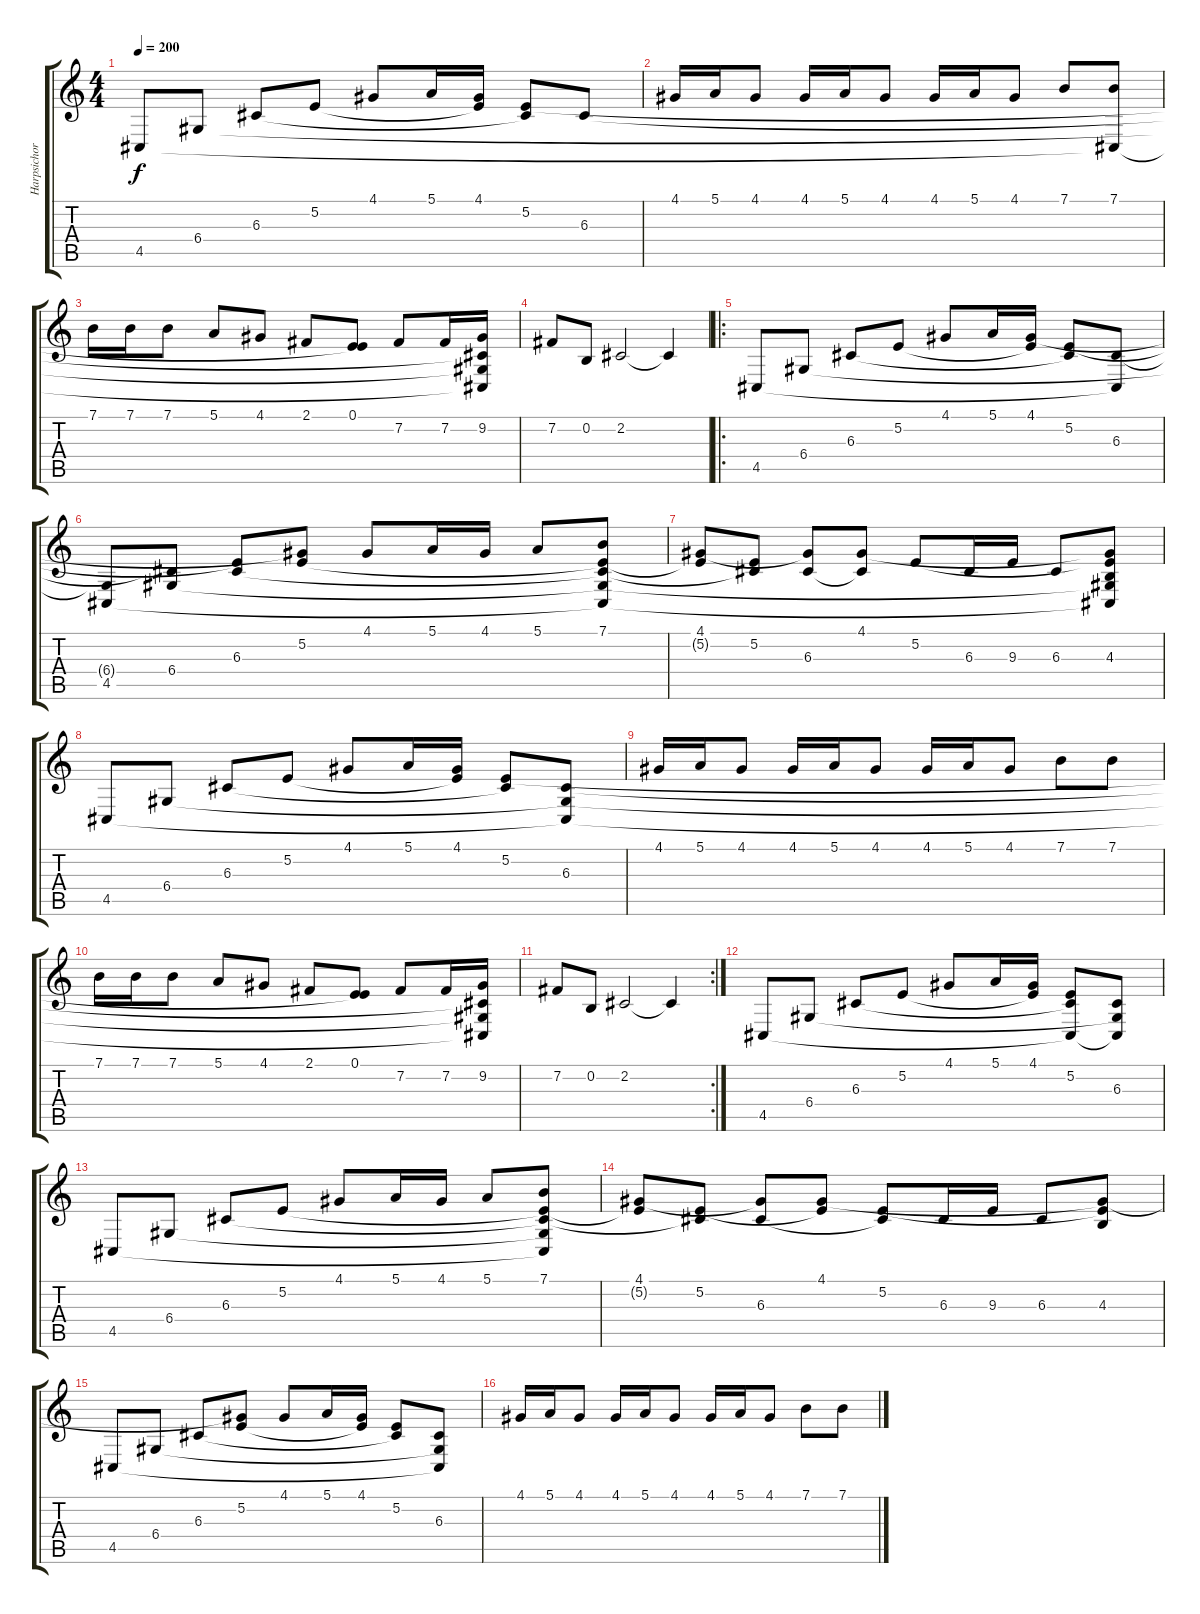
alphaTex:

\track ("Harpsichord" "Harpsichor") {instrument harpsichord}
\staff {score tabs}
\tuning (E4 B3 G3 D3 A2 E2) {hide}
\ts (4 4)
\tempo 200
\clef g2
\ks c
4.5.8{dy f} 6.4.8 6.3.8 5.2.8 4.1.8 5.1.16 (4.1 5.2{t}).16 (5.2 6.3{t}).8 6.3.8 |
4.1.16 5.1.16 4.1.8 4.1.16 5.1.16 4.1.8 4.1.16 5.1.16 4.1.8 7.1.8 (7.1 4.5{t}).8 |
7.1.16 7.1.16 7.1.8 5.1.8 4.1.8 2.1.8 (0.1 5.2{t}).8 7.2.8 7.2.16 (9.2 6.3{t} 6.4{t} 4.5{t}).16 |
7.2.8 0.2.8 2.2.2 2.2{t}.4 |
\ro
4.5.8{volume 16} 6.4.8 6.3.8 5.2.8 4.1.8 5.1.16 (4.1 5.2{t}).16 (5.2 6.3{t}).8 (6.3 4.5{t}).8 |
(6.4{t} 4.5).8 (6.3{t} 6.4).8 (5.2{t} 6.3).8 (4.1{t} 5.2).8 4.1.8 5.1.16 4.1.16 5.1.8 (7.1 5.2{t} 6.3{t} 6.4{t} 4.5{t}).8 |
(4.1 5.2{t}).8 (5.2 6.3{t}).8 (4.1{t} 6.3).8 (4.1 6.3{t}).8 5.2.8 6.3.16 9.3.16 6.3.8 (4.1{t} 5.2{t} 4.3 6.4{t} 4.5{t}).8 |
4.5.8 6.4.8 6.3.8 5.2.8 4.1.8 5.1.16 (4.1 5.2{t}).16 (5.2 6.3{t}).8 (6.3 6.4{t} 4.5{t}).8 |
4.1.16 5.1.16 4.1.8 4.1.16 5.1.16 4.1.8 4.1.16 5.1.16 4.1.8 7.1.8 7.1.8 |
7.1.16 7.1.16 7.1.8 5.1.8 4.1.8 2.1.8 (0.1 5.2{t}).8 7.2.8 7.2.16 (9.2 6.3{t} 6.4{t} 4.5{t}).16 |
\rc 2
7.2.8 0.2.8 2.2.2 2.2{t}.4 |
4.5.8 6.4.8 6.3.8 5.2.8 4.1.8 5.1.16 (4.1 5.2{t}).16 (5.2 6.3{t} 4.5{t}).8 (6.3 6.4{t} 4.5{t}).8 |
4.5.8 6.4.8 6.3.8 5.2.8 4.1.8 5.1.16 4.1.16 5.1.8 (7.1 5.2{t} 6.3{t} 6.4{t} 4.5{t}).8 |
(4.1 5.2{t}).8 (5.2 6.3{t}).8 (4.1{t} 6.3).8 (4.1 5.2{t}).8 (5.2 6.3{t}).8 6.3.16 9.3.16 6.3.8 (4.1{t} 5.2{t} 4.3).8 |
4.5.8 6.4.8 6.3.8 (4.1{t} 5.2).8 4.1.8 5.1.16 (4.1 5.2{t}).16 (5.2 6.3{t}).8 (6.3 6.4{t} 4.5{t}).8 |
4.1.16 5.1.16 4.1.8 4.1.16 5.1.16 4.1.8 4.1.16 5.1.16 4.1.8 7.1.8 7.1.8
